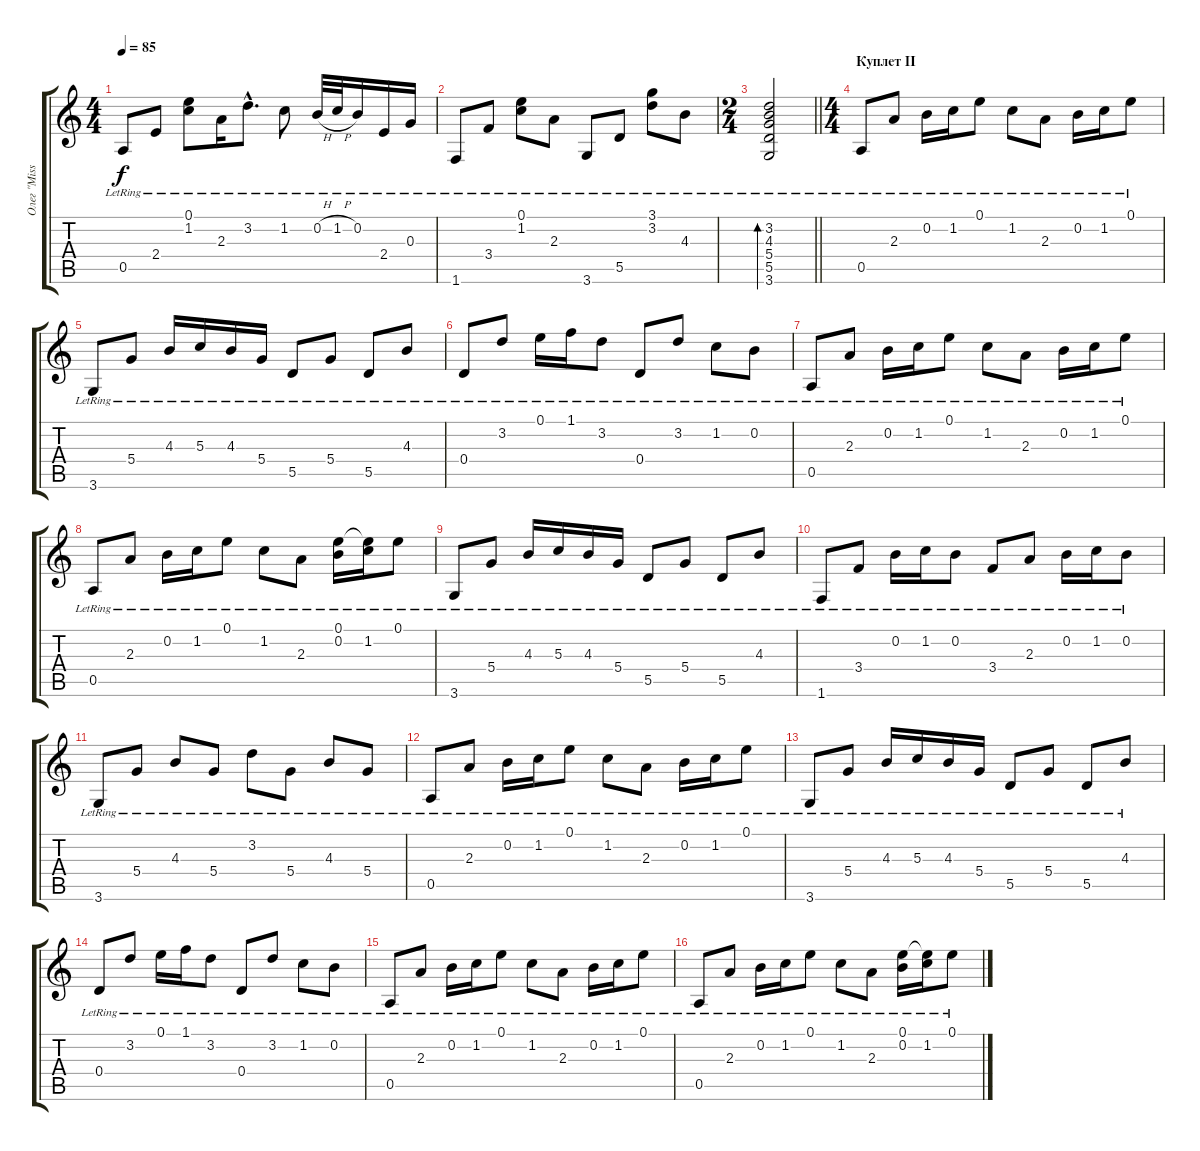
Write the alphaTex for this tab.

\track ("Олег \"Mission\" Мишин" "Олег \"Miss") {instrument acousticguitarsteel}
\staff {score tabs}
\tuning (E4 B3 G3 D3 A2 E2) {hide}
\ts (4 4)
\tempo 85
\clef g2
\ks c
0.5{lr}.8{dy f} 2.4{lr}.8 (0.1{lr} 1.2{lr}).8 2.3{lr}.16 3.2{hac lr}.8{d} 1.2{lr}.8 0.2{h lr}.32 1.2{h lr}.32 0.2{lr}.16 2.4{lr}.16 0.3{lr}.16 |
1.6{lr}.8 3.4{lr}.8 (0.1{lr} 1.2{lr}).8 2.3{lr}.8 3.6{lr}.8 5.5{lr}.8 (3.1{lr} 3.2{lr}).8 4.3{lr}.8 |
\ts (2 4)
\barLineRight lightlight
(3.2 4.3 5.4 5.5{lr} 3.6).2{bd 60} |
\ts (4 4)
\section ("" "Куплет II")
0.5{lr}.8 2.3{lr}.8 0.2{lr}.16 1.2{lr}.16 0.1{lr}.8 1.2{lr}.8 2.3{lr}.8 0.2{lr}.16 1.2{lr}.16 0.1{lr}.8 |
3.6{lr}.8 5.4{lr}.8 4.3{lr}.16 5.3{lr}.16 4.3{lr}.16 5.4{lr}.16 5.5{lr}.8 5.4{lr}.8 5.5{lr}.8 4.3{lr}.8 |
0.4{lr}.8 3.2{lr}.8 0.1{lr}.16 1.1{lr}.16 3.2{lr}.8 0.4{lr}.8 3.2{lr}.8 1.2{lr}.8 0.2{lr}.8 |
0.5{lr}.8 2.3{lr}.8 0.2{lr}.16 1.2{lr}.16 0.1{lr}.8 1.2{lr}.8 2.3{lr}.8 0.2{lr}.16 1.2{lr}.16 0.1{lr}.8 |
0.5{lr}.8 2.3{lr}.8 0.2{lr}.16 1.2{lr}.16 0.1{lr}.8 1.2{lr}.8 2.3{lr}.8 (0.1 0.2{lr}).16 (0.1{t} 1.2{lr}).16 0.1{lr}.8 |
3.6{lr}.8 5.4{lr}.8 4.3{lr}.16 5.3{lr}.16 4.3{lr}.16 5.4{lr}.16 5.5{lr}.8 5.4{lr}.8 5.5{lr}.8 4.3{lr}.8 |
1.6{lr}.8 3.4{lr}.8 0.2{lr}.16 1.2{lr}.16 0.2{lr}.8 3.4{lr}.8 2.3{lr}.8 0.2{lr}.16 1.2{lr}.16 0.2{lr}.8 |
3.6{lr}.8 5.4{lr}.8 4.3{lr}.8 5.4{lr}.8 3.2{lr}.8 5.4{lr}.8 4.3{lr}.8 5.4{lr}.8 |
0.5{lr}.8 2.3{lr}.8 0.2{lr}.16 1.2{lr}.16 0.1{lr}.8 1.2{lr}.8 2.3{lr}.8 0.2{lr}.16 1.2{lr}.16 0.1{lr}.8 |
3.6{lr}.8 5.4{lr}.8 4.3{lr}.16 5.3{lr}.16 4.3{lr}.16 5.4{lr}.16 5.5{lr}.8 5.4{lr}.8 5.5{lr}.8 4.3{lr}.8 |
0.4{lr}.8 3.2{lr}.8 0.1{lr}.16 1.1{lr}.16 3.2{lr}.8 0.4{lr}.8 3.2{lr}.8 1.2{lr}.8 0.2{lr}.8 |
0.5{lr}.8 2.3{lr}.8 0.2{lr}.16 1.2{lr}.16 0.1{lr}.8 1.2{lr}.8 2.3{lr}.8 0.2{lr}.16 1.2{lr}.16 0.1{lr}.8 |
0.5{lr}.8 2.3{lr}.8 0.2{lr}.16 1.2{lr}.16 0.1{lr}.8 1.2{lr}.8 2.3{lr}.8 (0.1 0.2{lr}).16 (0.1{t} 1.2{lr}).16 0.1{lr}.8
